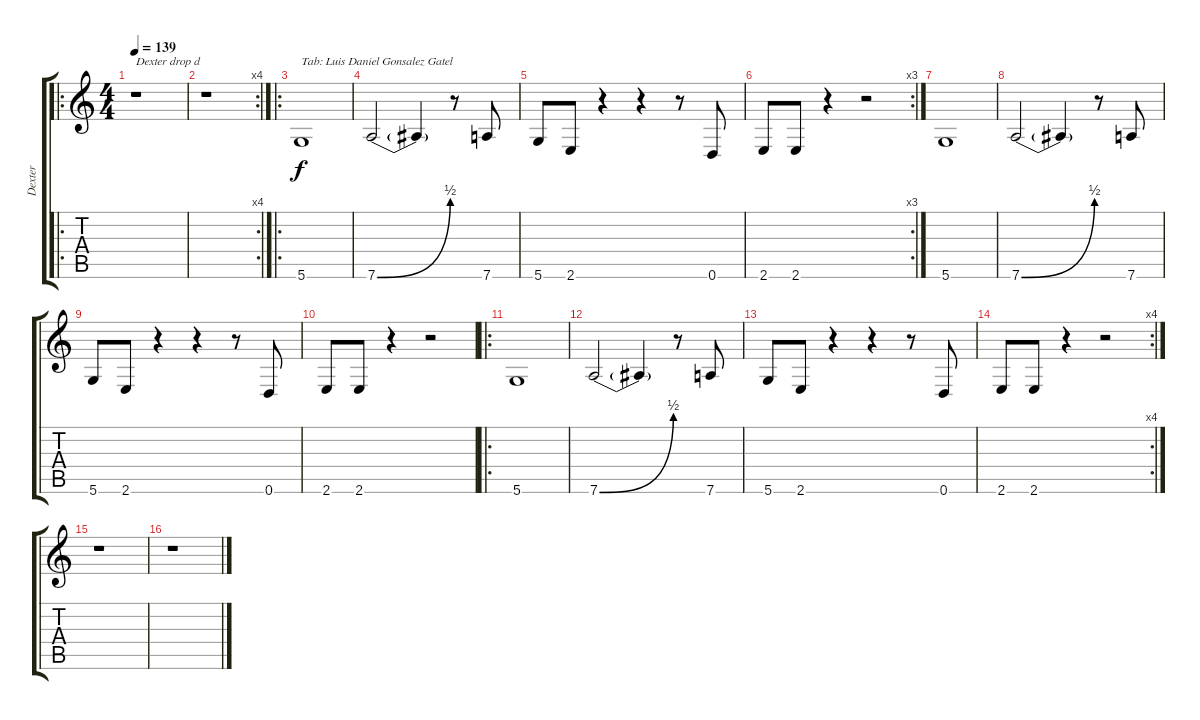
\track ("Dexter" "Dexter") {instrument distortionguitar}
\staff {score tabs}
\tuning (E4 B3 G3 D3 A2 D2) {hide}
\ro
\ts (4 4)
\tempo 139
\clef g2
\ks c
r.1{txt "Dexter drop d" dy f instrument distortionguitar} |
\rc 4
r.1 |
\ro
5.6.1{txt "Tab: Luis Daniel Gonsalez Gatel"} |
7.6{be (bend 0 0 60 2)}.2 7.6{t}.4 r.8 7.6.8 |
5.6.8 2.6.8 r.4 r.4 r.8 0.6.8 |
\rc 3
2.6.8 2.6.8 r.4 r.2 |
5.6.1 |
7.6{be (bend 0 0 60 2)}.2 7.6{t}.4 r.8 7.6.8 |
5.6.8 2.6.8 r.4 r.4 r.8 0.6.8 |
2.6.8 2.6.8 r.4 r.2 |
\ro
5.6.1 |
7.6{be (bend 0 0 60 2)}.2 7.6{t}.4 r.8 7.6.8 |
5.6.8 2.6.8 r.4 r.4 r.8 0.6.8 |
\rc 4
2.6.8 2.6.8 r.4 r.2 |
r.1 |
r.1
